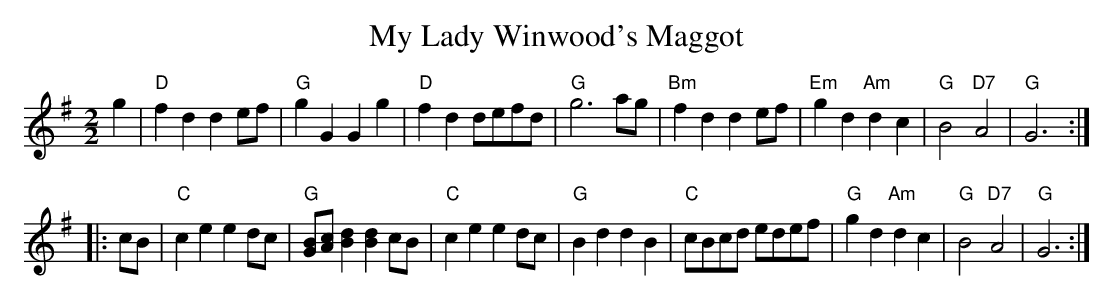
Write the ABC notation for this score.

X:1
T: My Lady Winwood's Maggot
L:1/8
M:2/2
K:G major
   g2 \
| "D"f2d2 d2ef | "G"g2G2 G2g2 | "D"f2d2 defd | "G"g6 ag \
| "Bm"f2d2 d2ef | "Em"g2d2 "Am"d2c2 | "G"B4 "D7"A4 | "G"G6 :|
|: cB \
| "C"c2e2 e2dc | "G"[BG][cA][d2B2] [d2B2]cB | "C"c2e2 e2dc | "G"B2d2 d2B2 \
| "C"cBcd edef | "G"g2d2 "Am"d2c2 | "G"B4 "D7"A4 | "G"G6 :|
